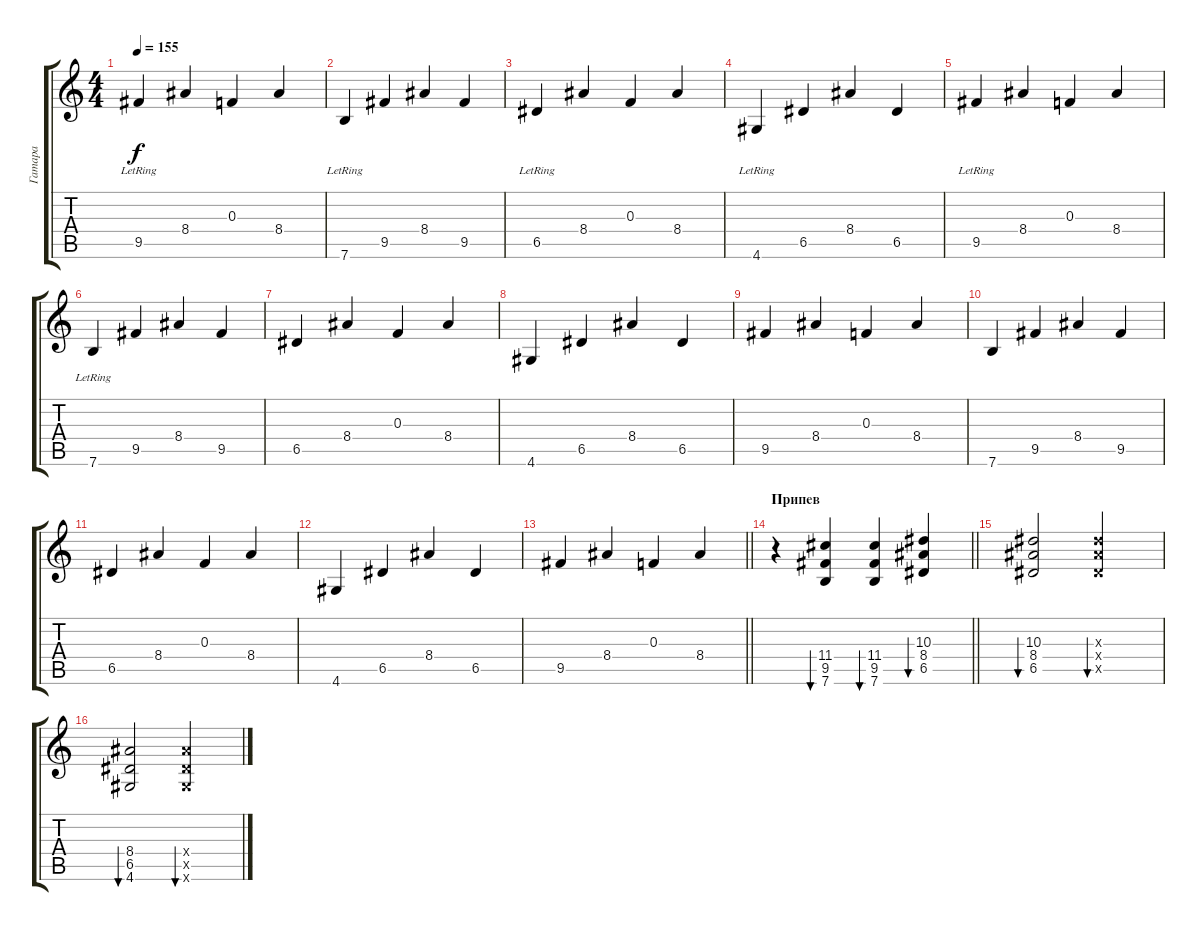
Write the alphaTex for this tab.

\track ("Гатара" "Гатара") {instrument electricguitarclean}
\staff {score tabs}
\tuning (E4 B3 F3 D3 A2 E2) {hide}
\ts (4 4)
\tempo 155
\clef g2
\ks c
9.5{lr}.4{dy f} 8.4.4 0.3.4 8.4.4 |
7.6{lr}.4 9.5.4 8.4.4 9.5.4 |
6.5{lr}.4 8.4.4 0.3.4 8.4.4 |
4.6{lr}.4 6.5.4 8.4.4 6.5.4 |
9.5{lr}.4 8.4.4 0.3.4 8.4.4 |
7.6{lr}.4 9.5.4 8.4.4 9.5.4 |
6.5.4{instrument electricguitarmuted} 8.4.4 0.3.4 8.4.4 |
4.6.4 6.5.4 8.4.4 6.5.4 |
9.5.4 8.4.4 0.3.4 8.4.4 |
7.6.4 9.5.4 8.4.4 9.5.4 |
6.5.4{instrument electricguitarmuted} 8.4.4 0.3.4 8.4.4 |
4.6.4 6.5.4 8.4.4 6.5.4 |
\barLineRight lightlight
9.5.4 8.4.4 0.3.4 8.4.4 |
\section ("" "Припев")
\barLineRight lightlight
r.4 (11.4 9.5 7.6).4{bu 60 instrument electricguitarclean} (11.4 9.5 7.6).4{bu 60} (10.3 8.4 6.5).4{bu 60} |
(10.3 8.4 6.5).2{bu 60} (10.3{x} 8.4{x} 6.5{x}).2{bu 60} |
(8.4 6.5 4.6).2{bu 60} (8.4{x} 6.5{x} 4.6{x}).2{bu 60}
